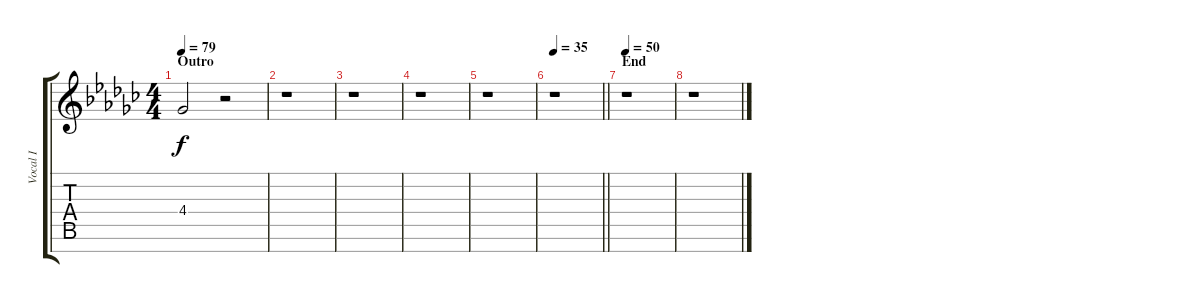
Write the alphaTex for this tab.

\track ("Vocal I" "Vocal I") {instrument voiceoohs}
\staff {score tabs}
\tuning (E5 B4 G4 D4 A3 E3 B2) {hide}
\ts (4 4)
\section ("" "Outro")
\tempo 79
\clef g2
\ks gb
4.4{t}.2{dy f} r.2 |
r.1 |
r.1 |
r.1 |
r.1 |
\tempo 35
\barLineRight lightlight
r.1 |
\section ("" "End")
\tempo 50
r.1 |
r.1
